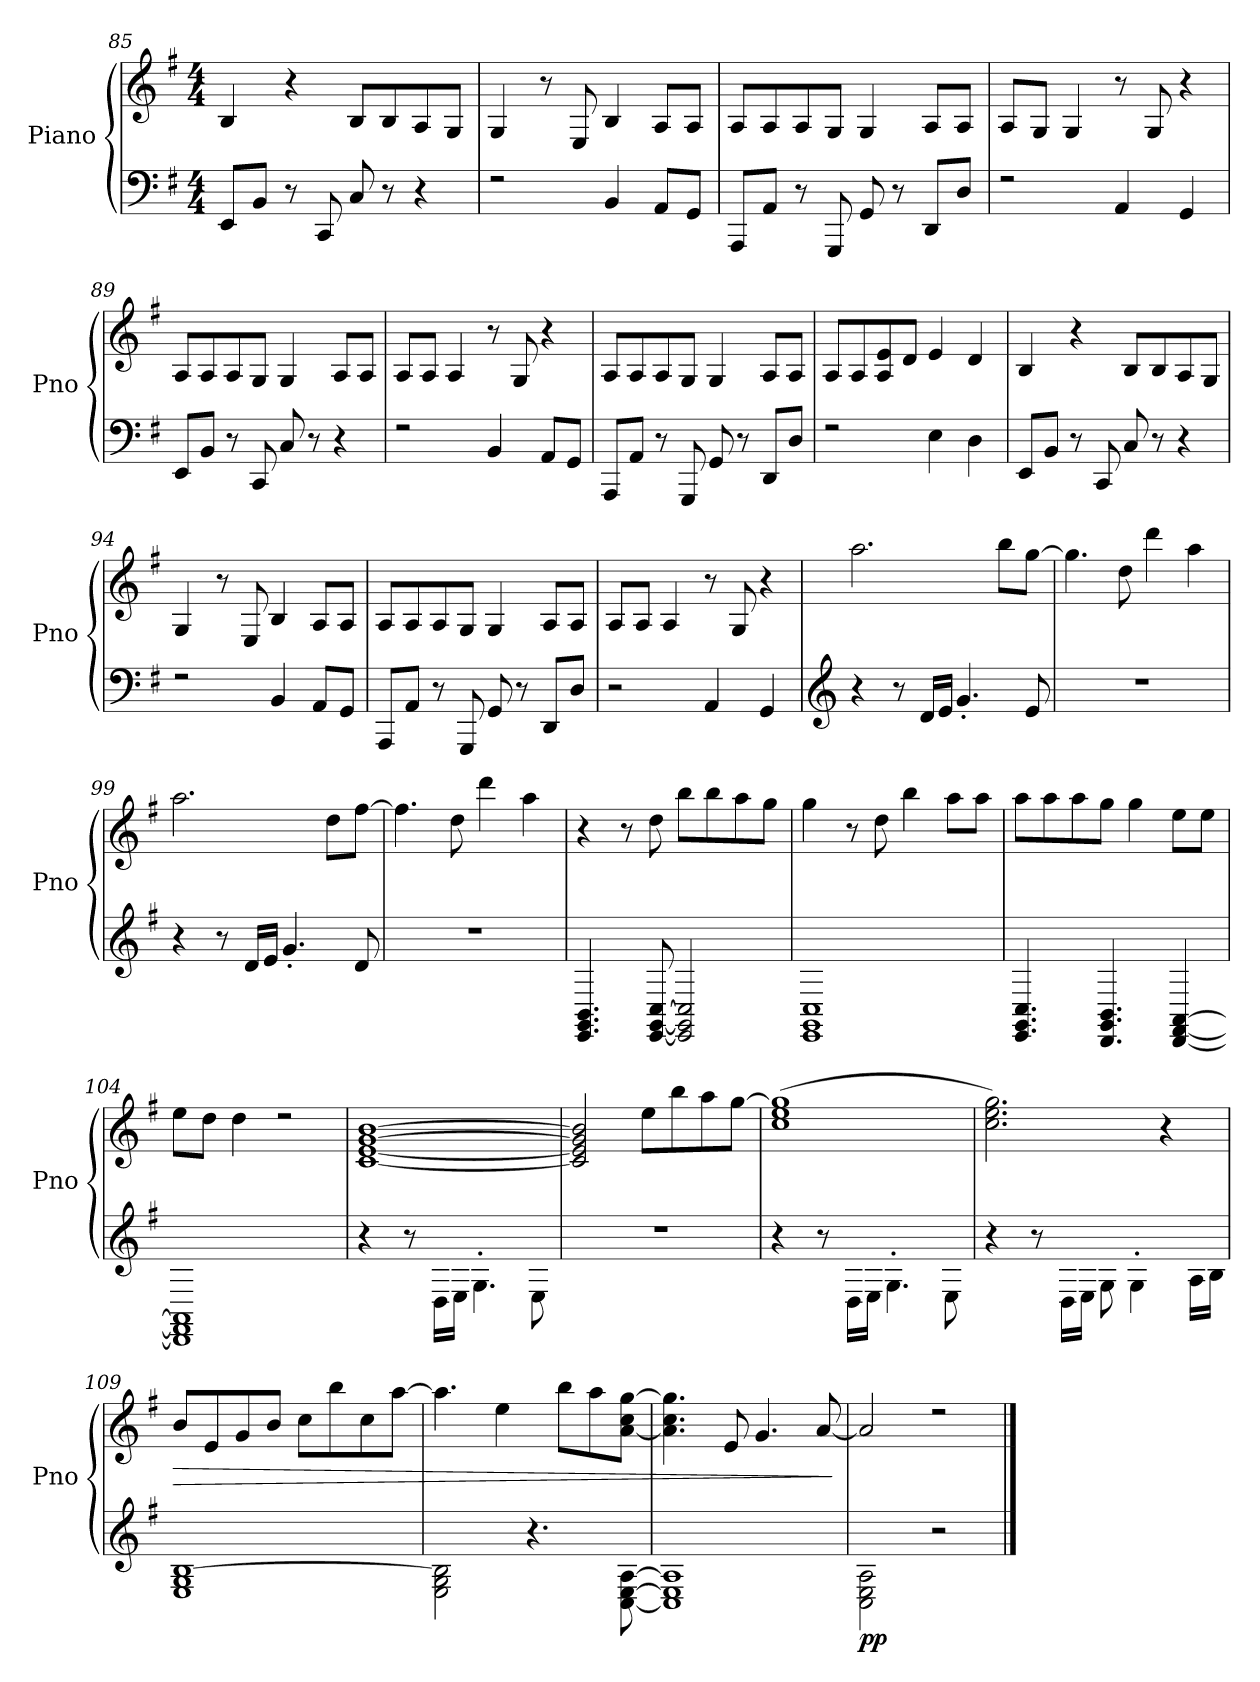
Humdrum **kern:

**kern	**kern	**dynam
*part1	*part1	*part1
*staff2	*staff1	*staff1/2
*I"Piano	*	*
*I'Pno	*	*
*clefF4	*clefG2	*
*k[f#]	*k[f#]	*
*M4/4	*M4/4	*
=85	=85	=85
8EE/L	4B/	.
8BB/J	.	.
8r	4r	.
8CC/	.	.
8C/	8B/L	.
8r	8B/	.
4r	8A/	.
.	8G/J	.
!!LO:PB:g=z
=86	=86	=86
2rF	4G/	.
.	8r	.
.	8E/	.
4BB/	4B/	.
8AA/L	8A/L	.
8GG/J	8A/J	.
=87	=87	=87
8AAA/L	8A/L	.
8AA/J	8A/	.
8r	8A/	.
8GGG/	8G/J	.
8GG/	4G/	.
8r	.	.
8DD/L	8A/L	.
8D/J	8A/J	.
=88	=88	=88
2rF	8A/L	.
.	8G/J	.
.	4G/	.
4AA/	8r	.
.	8G/	.
4GG/	4r	.
=89	=89	=89
8EE/L	8A/L	.
8BB/J	8A/	.
8r	8A/	.
8CC/	8G/J	.
8C/	4G/	.
8r	.	.
4r	8A/L	.
.	8A/J	.
!!LO:LB:g=z
=90	=90	=90
2rF	8A/L	.
.	8A/J	.
.	4A/	.
4BB/	8r	.
.	8G/	.
8AA/L	4r	.
8GG/J	.	.
=91	=91	=91
8AAA/L	8A/L	.
8AA/J	8A/	.
8r	8A/	.
8GGG/	8G/J	.
8GG/	4G/	.
8r	.	.
8DD/L	8A/L	.
8D/J	8A/J	.
=92	=92	=92
2rF	8A/L	.
.	8A/	.
.	8A/ 8e/	.
.	8d/J	.
4E\	4e/	.
4D\	4d/	.
=93	=93	=93
8EE/L	4B/	.
8BB/J	.	.
8r	4r	.
8CC/	.	.
8C/	8B/L	.
8r	8B/	.
4r	8A/	.
.	8G/J	.
=94	=94	=94
2rF	4G/	.
.	8r	.
.	8E/	.
4BB/	4B/	.
8AA/L	8A/L	.
8GG/J	8A/J	.
!!LO:LB:g=z
=95	=95	=95
8AAA/L	8A/L	.
8AA/J	8A/	.
8r	8A/	.
8GGG/	8G/J	.
8GG/	4G/	.
8r	.	.
8DD/L	8A/L	.
8D/J	8A/J	.
=96	=96	=96
2r	8A/L	.
.	8A/J	.
.	4A/	.
4AA/	8r	.
.	8G/	.
4GG/	4r	.
=97	=97	=97
*clefG2	*	*
4r	2.aa\	.
8r	.	.
16d/LL	.	.
16e/JJ	.	.
4.g'/	.	.
.	8bb\L	.
8e/	[8gg\J	.
=98	=98	=98
1r	4.gg\]	.
.	8dd\	.
.	4ddd\	.
.	4aa\	.
=99	=99	=99
4r	2.aa\	.
8r	.	.
16d/LL	.	.
16e/JJ	.	.
4.g'/	.	.
.	8dd\L	.
8d/	[8ff#\J	.
!!LO:LB:g=z
=100	=100	=100
1r	4.ff#\]	.
.	8dd\	.
.	4ddd\	.
.	4aa\	.
=101	=101	=101
4.EE/ 4.GG/ 4.BB/	4r	.
.	8r	.
[8EE/ [8GG/ [8C/	8dd\	.
2EE/] 2GG/] 2C/]	8bb\L	.
.	8bb\	.
.	8aa\	.
.	8gg\J	.
=102	=102	=102
*^	*	*
1C	1EE 1GG	4gg\	.
.	.	8r	.
.	.	8dd\	.
.	.	4bb\	.
.	.	8aa\L	.
.	.	8aa\J	.
*v	*v	*	*
=103	=103	=103
4.EE/ 4.GG/ 4.C/	8aa\L	.
.	8aa\	.
.	8aa\	.
4.DD/ 4.GG/ 4.BB/	8gg\J	.
.	4gg\	.
[4DD/ [4FF#/ [4AA/	8ee\L	.
.	8ee\J	.
=104	=104	=104
1DD] 1FF#] 1AA]	8ee\L	.
.	8dd\J	.
.	4dd\	.
.	2rdd	.
=105	=105	=105
4r	[1c [1e [1g [1b	.
8r	.	.
16D\LL	.	.
16E\JJ	.	.
4.G'\	.	.
8E\	.	.
!!LO:LB:g=z
=106	=106	=106
1r	2c/] 2e/] 2g/] 2b/]	.
.	8ee\L	.
.	8bb\	.
.	8aa\	.
.	[8gg\J	.
=107	=107	=107
4r	(>1cc 1ee 1gg]	.
8r	.	.
16D\LL	.	.
16E\JJ	.	.
4.G'\	.	.
8E\	.	.
=108	=108	=108
4r	2.cc\ 2.ee\ 2.gg\)	.
8r	.	.
16D\LL	.	.
16E\JJ	.	.
8G\	.	.
4G'\	.	.
.	4r	.
16A\LL	.	.
16B\JJ	.	.
=109	=109	=109
!	!	!LO:HP:b
1E 1G [1B	8b/L	>
.	8e/	.
.	8g/	.
.	8b/J	.
.	8cc\L	.
.	8bb\	.
.	8cc\	.
.	[8aa\J	.
=110	=110	=110
2E\ 2G\ 2B\]	4.aa\]	.
.	4ee\	.
4.r	.	.
.	8bb\L	.
.	8aa\	.
[8C\ [8E\ [8A\	[8a\ 8cc\ [8gg\J	.
=111	=111	=111
1C] 1E] 1A]	4.a\] 4.cc\ 4.gg\]	.
.	8e/	.
.	4.g/	.
.	[8a/	.
.	.	]
!!LO:LB:g=z
=112	=112	=112
!	!	!LO:DY:b=2
2C\ 2E\ 2A\	2a/]	pp
2r	2rdd	.
==	==	==
*-	*-	*-
